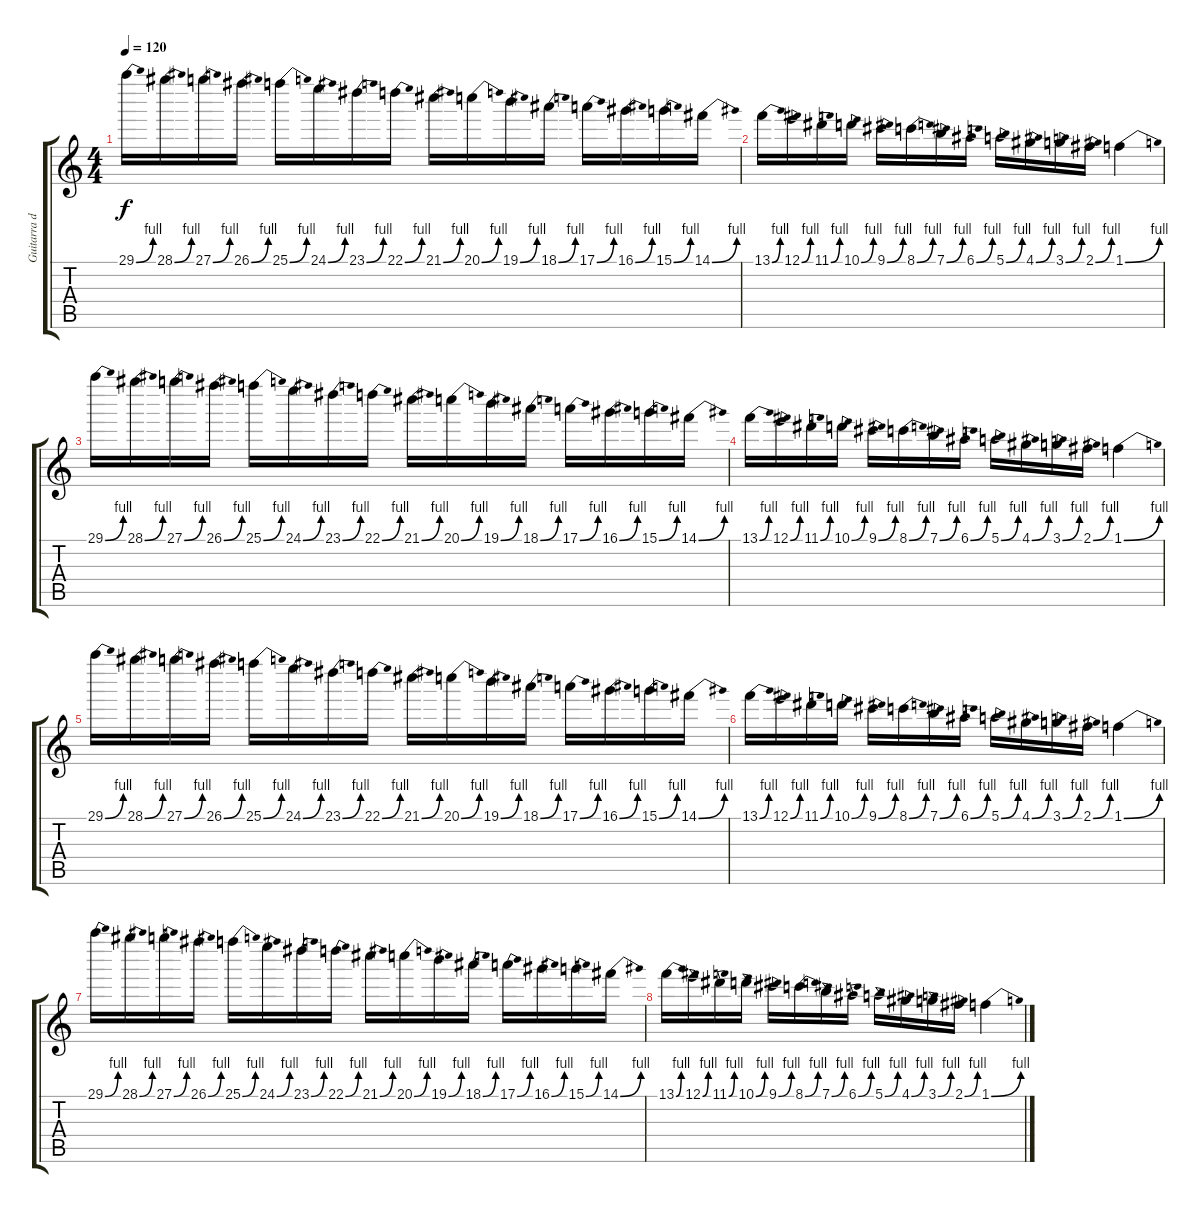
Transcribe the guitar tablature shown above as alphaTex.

\track ("Guitarra da Pulga" "Guitarra d") {instrument overdrivenguitar}
\staff {score tabs}
\tuning (E4 B3 G3 D3 A2 E2) {hide}
\ts (4 4)
\tempo 120
\clef g2
\ks c
29.1{be (bend 0 0 60 4)}.16{dy f instrument overdrivenguitar} 28.1{be (bend 0 0 60 4)}.16 27.1{be (bend 0 0 60 4)}.16 26.1{be (bend 0 0 60 4)}.16 25.1{be (bend 0 0 60 4)}.16 24.1{be (bend 0 0 60 4)}.16 23.1{be (bend 0 0 60 4)}.16 22.1{be (bend 0 0 60 4)}.16 21.1{be (bend 0 0 60 4)}.16 20.1{be (bend 0 0 60 4)}.16 19.1{be (bend 0 0 60 4)}.16 18.1{be (bend 0 0 60 4)}.16 17.1{be (bend 0 0 60 4)}.16 16.1{be (bend 0 0 60 4)}.16 15.1{be (bend 0 0 60 4)}.16 14.1{be (bend 0 0 60 4)}.16 |
13.1{be (bend 0 0 60 4)}.16 12.1{be (bend 0 0 60 4)}.16 11.1{be (bend 0 0 60 4)}.16 10.1{be (bend 0 0 60 4)}.16 9.1{be (bend 0 0 60 4)}.16 8.1{be (bend 0 0 60 4)}.16 7.1{be (bend 0 0 60 4)}.16 6.1{be (bend 0 0 60 4)}.16 5.1{be (bend 0 0 60 4)}.16 4.1{be (bend 0 0 60 4)}.16 3.1{be (bend 0 0 60 4)}.16 2.1{be (bend 0 0 60 4)}.16 1.1{be (bend 0 0 60 4)}.4 |
29.1{be (bend 0 0 60 4)}.16 28.1{be (bend 0 0 60 4)}.16 27.1{be (bend 0 0 60 4)}.16 26.1{be (bend 0 0 60 4)}.16 25.1{be (bend 0 0 60 4)}.16 24.1{be (bend 0 0 60 4)}.16 23.1{be (bend 0 0 60 4)}.16 22.1{be (bend 0 0 60 4)}.16 21.1{be (bend 0 0 60 4)}.16 20.1{be (bend 0 0 60 4)}.16 19.1{be (bend 0 0 60 4)}.16 18.1{be (bend 0 0 60 4)}.16 17.1{be (bend 0 0 60 4)}.16 16.1{be (bend 0 0 60 4)}.16 15.1{be (bend 0 0 60 4)}.16 14.1{be (bend 0 0 60 4)}.16 |
13.1{be (bend 0 0 60 4)}.16 12.1{be (bend 0 0 60 4)}.16 11.1{be (bend 0 0 60 4)}.16 10.1{be (bend 0 0 60 4)}.16 9.1{be (bend 0 0 60 4)}.16 8.1{be (bend 0 0 60 4)}.16 7.1{be (bend 0 0 60 4)}.16 6.1{be (bend 0 0 60 4)}.16 5.1{be (bend 0 0 60 4)}.16 4.1{be (bend 0 0 60 4)}.16 3.1{be (bend 0 0 60 4)}.16 2.1{be (bend 0 0 60 4)}.16 1.1{be (bend 0 0 60 4)}.4 |
29.1{be (bend 0 0 60 4)}.16 28.1{be (bend 0 0 60 4)}.16 27.1{be (bend 0 0 60 4)}.16 26.1{be (bend 0 0 60 4)}.16 25.1{be (bend 0 0 60 4)}.16 24.1{be (bend 0 0 60 4)}.16 23.1{be (bend 0 0 60 4)}.16 22.1{be (bend 0 0 60 4)}.16 21.1{be (bend 0 0 60 4)}.16 20.1{be (bend 0 0 60 4)}.16 19.1{be (bend 0 0 60 4)}.16 18.1{be (bend 0 0 60 4)}.16 17.1{be (bend 0 0 60 4)}.16 16.1{be (bend 0 0 60 4)}.16 15.1{be (bend 0 0 60 4)}.16 14.1{be (bend 0 0 60 4)}.16 |
13.1{be (bend 0 0 60 4)}.16 12.1{be (bend 0 0 60 4)}.16 11.1{be (bend 0 0 60 4)}.16 10.1{be (bend 0 0 60 4)}.16 9.1{be (bend 0 0 60 4)}.16 8.1{be (bend 0 0 60 4)}.16 7.1{be (bend 0 0 60 4)}.16 6.1{be (bend 0 0 60 4)}.16 5.1{be (bend 0 0 60 4)}.16 4.1{be (bend 0 0 60 4)}.16 3.1{be (bend 0 0 60 4)}.16 2.1{be (bend 0 0 60 4)}.16 1.1{be (bend 0 0 60 4)}.4 |
29.1{be (bend 0 0 60 4)}.16 28.1{be (bend 0 0 60 4)}.16 27.1{be (bend 0 0 60 4)}.16 26.1{be (bend 0 0 60 4)}.16 25.1{be (bend 0 0 60 4)}.16 24.1{be (bend 0 0 60 4)}.16 23.1{be (bend 0 0 60 4)}.16 22.1{be (bend 0 0 60 4)}.16 21.1{be (bend 0 0 60 4)}.16 20.1{be (bend 0 0 60 4)}.16 19.1{be (bend 0 0 60 4)}.16 18.1{be (bend 0 0 60 4)}.16 17.1{be (bend 0 0 60 4)}.16 16.1{be (bend 0 0 60 4)}.16 15.1{be (bend 0 0 60 4)}.16 14.1{be (bend 0 0 60 4)}.16 |
13.1{be (bend 0 0 60 4)}.16 12.1{be (bend 0 0 60 4)}.16 11.1{be (bend 0 0 60 4)}.16 10.1{be (bend 0 0 60 4)}.16 9.1{be (bend 0 0 60 4)}.16 8.1{be (bend 0 0 60 4)}.16 7.1{be (bend 0 0 60 4)}.16 6.1{be (bend 0 0 60 4)}.16 5.1{be (bend 0 0 60 4)}.16 4.1{be (bend 0 0 60 4)}.16 3.1{be (bend 0 0 60 4)}.16 2.1{be (bend 0 0 60 4)}.16 1.1{be (bend 0 0 60 4)}.4
